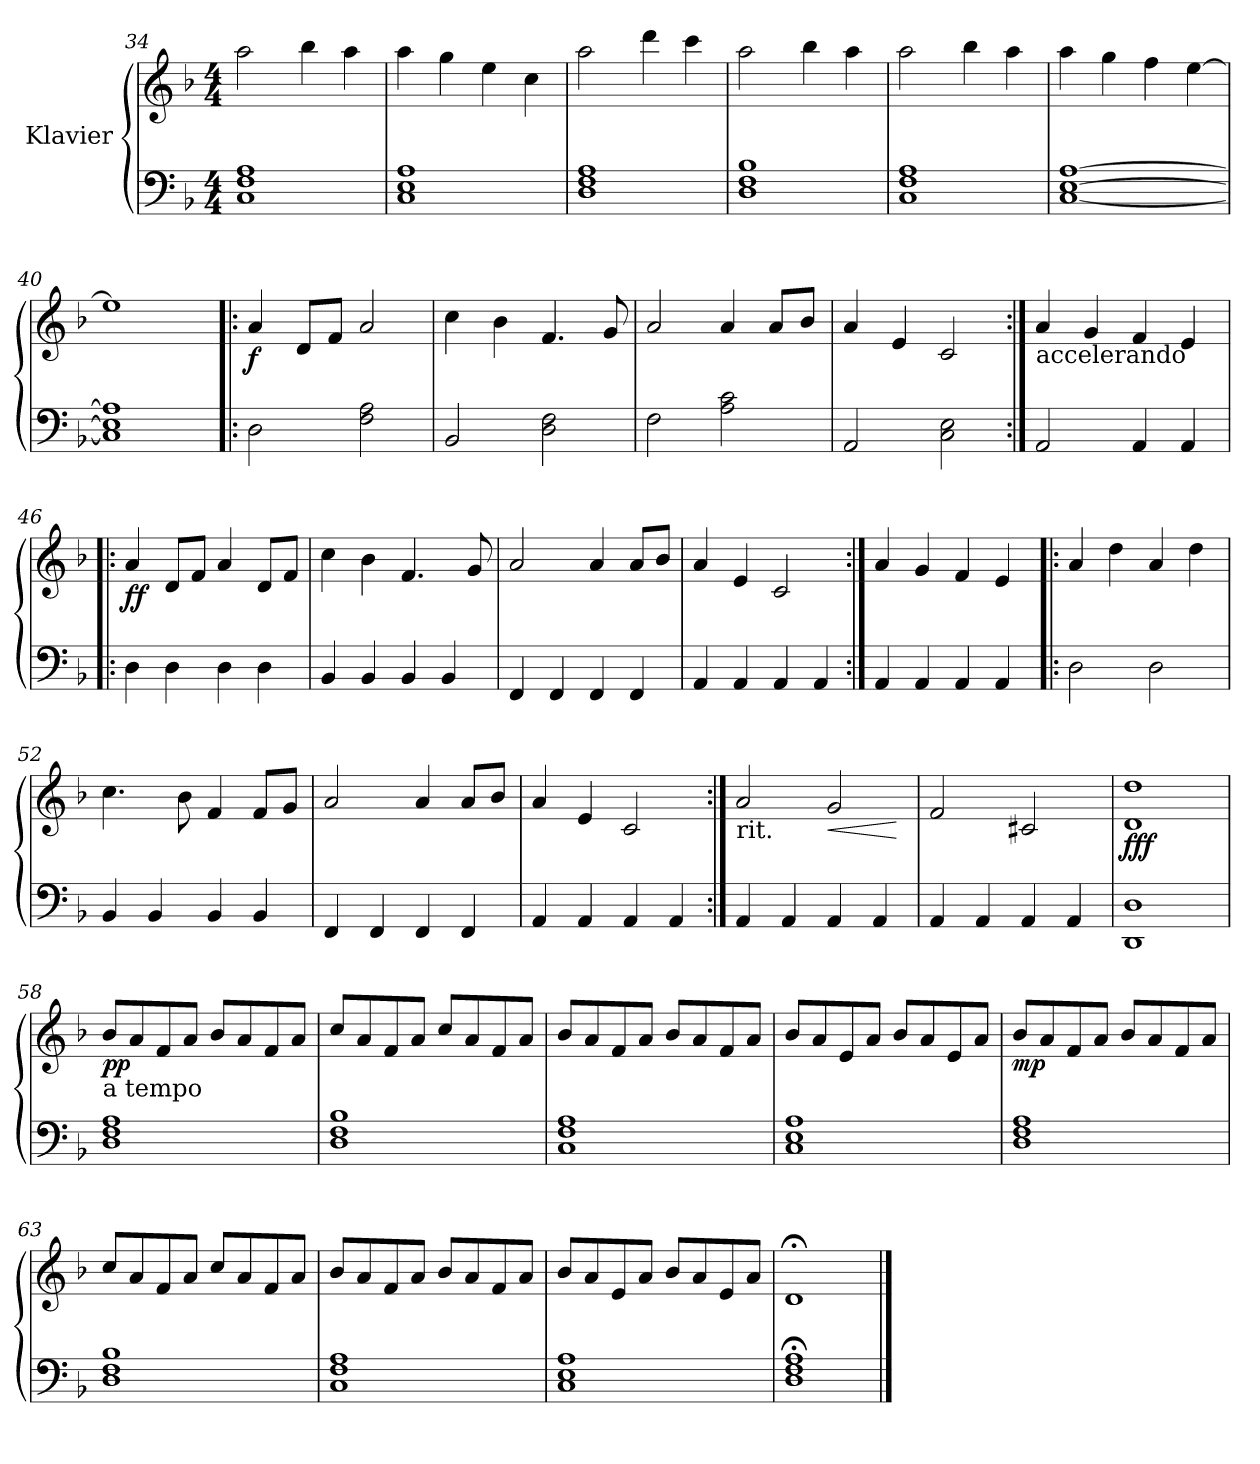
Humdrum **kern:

**kern	**kern	**dynam
*part1	*part1	*part1
*staff2	*staff1	*staff1/2
*I"Klavier	*	*
*clefF4	*clefG2	*
*k[b-]	*k[b-]	*
*M4/4	*M4/4	*
=34	=34	=34
1C 1F 1A	2aa\	.
.	4bb-\	.
.	4aa\	.
=35	=35	=35
1C 1E 1A	4aa\	.
.	4gg\	.
.	4ee\	.
.	4cc\	.
=36	=36	=36
1D 1F 1A	2aa\	.
.	4ddd\	.
.	4ccc\	.
!!LO:PB:g=z
=37	=37	=37
1D 1F 1B-	2aa\	.
.	4bb-\	.
.	4aa\	.
=38	=38	=38
1C 1F 1A	2aa\	.
.	4bb-\	.
.	4aa\	.
=39	=39	=39
[1C [1E [1A	4aa\	.
.	4gg\	.
.	4ff\	.
.	[4ee\	.
=40	=40	=40
1C] 1E] 1A]	1ee]	.
!!LO:LB:g=z
=41!|:	=41!|:	=41!|:
*	*MM130	*
!	!	!LO:DY:b
2D\	4a/	f
.	8d/L	.
.	8f/J	.
2F\ 2A\	2a/	.
=42	=42	=42
2BB-/	4cc\	.
.	4b-\	.
2D\ 2F\	4.f/	.
.	8g/	.
=43	=43	=43
2F\	2a/	.
2A\ 2c\	4a/	.
.	8a/L	.
.	8b-/J	.
=44	=44	=44
2AA/	4a/	.
.	4e/	.
2C\ 2E\	2c/	.
!!LO:LB:g=z
=45:|!	=45:|!	=45:|!
!	!LO:TX:b:t=accelerando	!
2AA/	4a/	.
.	4g/	.
4AA/	4f/	.
4AA/	4e/	.
=46!|:	=46!|:	=46!|:
*	*MM140	*
!	!	!LO:DY:b
4D\	4a/	ff
4D\	8d/L	.
.	8f/J	.
4D\	4a/	.
4D\	8d/L	.
.	8f/J	.
=47	=47	=47
4BB-/	4cc\	.
4BB-/	4b-\	.
4BB-/	4.f/	.
4BB-/	.	.
.	8g/	.
=48	=48	=48
4FF/	2a/	.
4FF/	.	.
4FF/	4a/	.
4FF/	8a/L	.
.	8b-/J	.
!!LO:LB:g=z
=49	=49	=49
4AA/	4a/	.
4AA/	4e/	.
4AA/	2c/	.
4AA/	.	.
=50:|!	=50:|!	=50:|!
4AA/	4a/	.
4AA/	4g/	.
4AA/	4f/	.
4AA/	4e/	.
=51!|:	=51!|:	=51!|:
2D\	4a/	.
.	4dd\	.
2D\	4a/	.
.	4dd\	.
=52	=52	=52
4BB-/	4.cc\	.
4BB-/	.	.
.	8b-\	.
4BB-/	4f/	.
4BB-/	8f/L	.
.	8g/J	.
!!LO:LB:g=z
=53	=53	=53
4FF/	2a/	.
4FF/	.	.
4FF/	4a/	.
4FF/	8a/L	.
.	8b-/J	.
=54	=54	=54
4AA/	4a/	.
4AA/	4e/	.
4AA/	2c/	.
4AA/	.	.
=55:|!	=55:|!	=55:|!
!	!LO:TX:b:t=rit.	!
4AA/	2a/	.
4AA/	.	.
!	!	!LO:HP:b
4AA/	2g/	<
4AA/	.	.
.	.	[
=56	=56	=56
4AA/	2f/	.
4AA/	.	.
4AA/	2c#X/	.
4AA/	.	.
!!LO:PB:g=z
=57	=57	=57
!	!	!LO:DY:b
1DD 1D	1d 1dd	fff
=58	=58	=58
*	*MM130	*
!	!LO:TX:b:t=a tempo	!
!	!	!LO:DY:b
1D 1F 1A	8b-/L	pp
.	8a/	.
.	8f/	.
.	8a/J	.
.	8b-/L	.
.	8a/	.
.	8f/	.
.	8a/J	.
=59	=59	=59
1D 1F 1B-	8cc/L	.
.	8a/	.
.	8f/	.
.	8a/J	.
.	8cc/L	.
.	8a/	.
.	8f/	.
.	8a/J	.
=60	=60	=60
1C 1F 1A	8b-/L	.
.	8a/	.
.	8f/	.
.	8a/J	.
.	8b-/L	.
.	8a/	.
.	8f/	.
.	8a/J	.
!!LO:LB:g=z
=61	=61	=61
1C 1E 1A	8b-/L	.
.	8a/	.
.	8e/	.
.	8a/J	.
.	8b-/L	.
.	8a/	.
.	8e/	.
.	8a/J	.
=62	=62	=62
!	!	!LO:DY:b
1D 1F 1A	8b-/L	mp
.	8a/	.
.	8f/	.
.	8a/J	.
.	8b-/L	.
.	8a/	.
.	8f/	.
.	8a/J	.
=63	=63	=63
1D 1F 1B-	8cc/L	.
.	8a/	.
.	8f/	.
.	8a/J	.
.	8cc/L	.
.	8a/	.
.	8f/	.
.	8a/J	.
=64	=64	=64
1C 1F 1A	8b-/L	.
.	8a/	.
.	8f/	.
.	8a/J	.
.	8b-/L	.
.	8a/	.
.	8f/	.
.	8a/J	.
!!LO:LB:g=z
=65	=65	=65
1C 1E 1A	8b-/L	.
.	8a/	.
.	8e/	.
.	8a/J	.
.	8b-/L	.
.	8a/	.
.	8e/	.
.	8a/J	.
=66	=66	=66
1D;< 1F;< 1A;<	1d;<	.
==	==	==
*-	*-	*-
